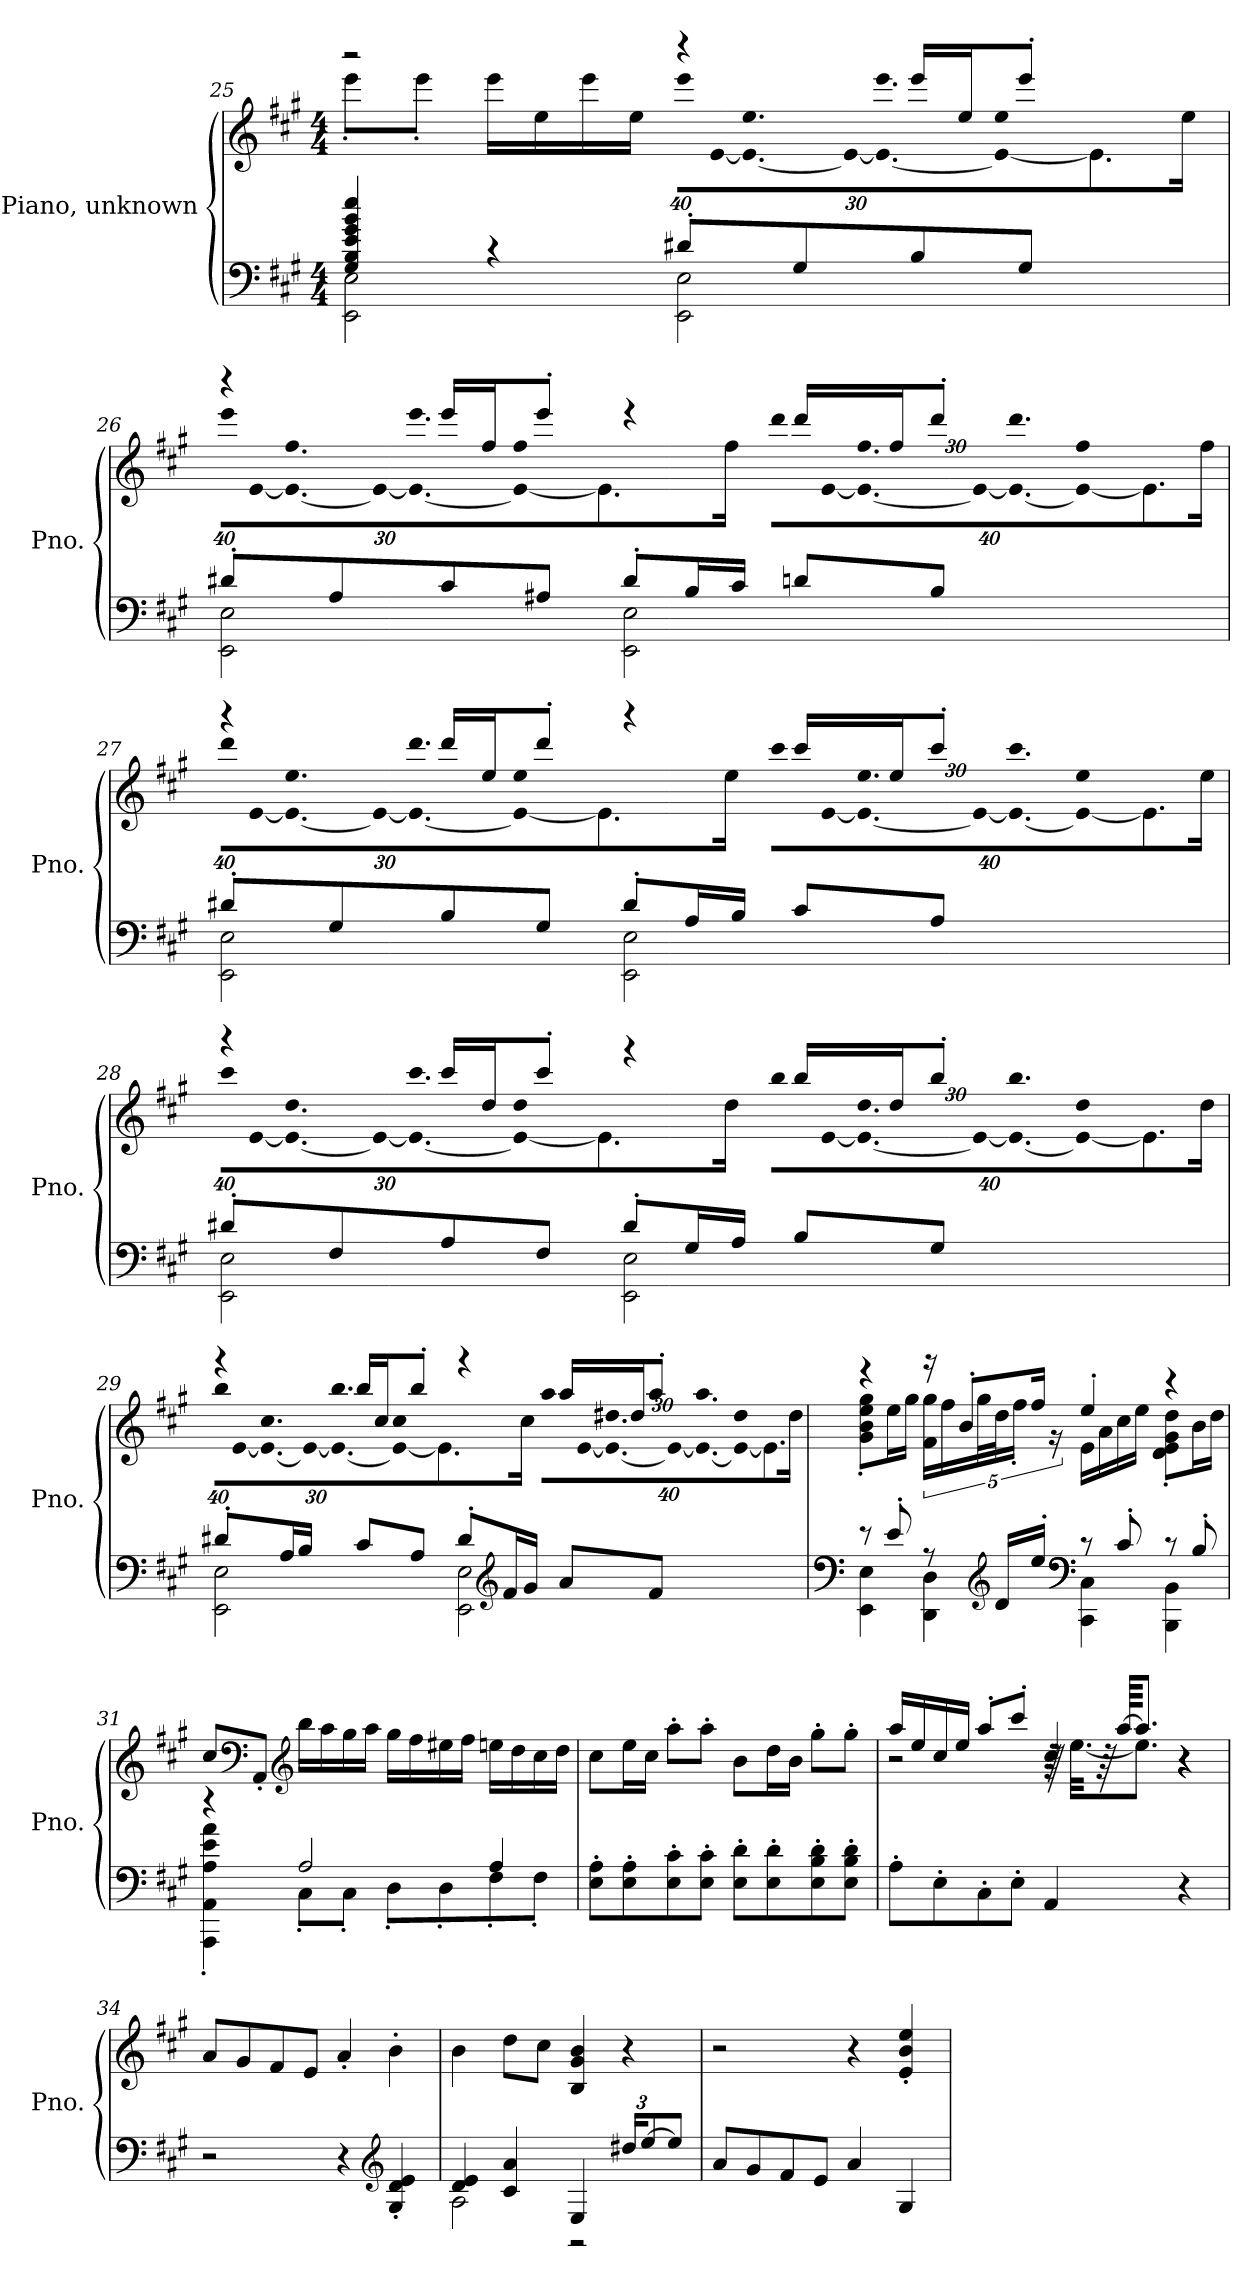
**kern	**kern
*part1	*part1
*staff2	*staff1
*I"Piano, unknown	*
*I'Pno.	*
!!LO:PB:g=z
*clefF4	*clefG2
*k[f#c#g#]	*k[f#c#g#]
*M4/4	*M4/4
=25	=25
*^	*^
4G#/ 4B/ 4e/ 4g#/ 4b/ 4ee/	2EE\ 2E\	2r	8eee'\L
.	.	.	8eee'\J
4r	.	.	16eee\LL
.	.	.	16ee\
.	.	.	16eee\
.	.	.	16ee\JJ
*	*	*	*Xbrackettup
!	!	!	!LO:N:vis=32
8d#X'/L	2EE\ 2E\	4r	640%23eee\LLL
!	!	!	!LO:N:vis=64
.	.	.	[960%17e\K
!	!	!	!LO:N:vis=32.
.	.	.	1920%103e\_ 1920%103ee\
!	!	!	!LO:N:vis=64
.	.	.	960%17e\K_
!	!	!	!LO:N:vis=32.
8G#/	.	.	1920%103e\_ 1920%103eee\J
!	!	!	!LO:N:vis=16
.	.	.	1920%137e\_ 1920%137ee\J
8B/	.	16eee/LL	8.e\]
.	.	16ee/J	.
8G#/J	.	8eee'/J	.
.	.	.	16ee\Jk
!!LO:LB:g=z	!!
=26	=26	=26	=26
!	!	!	!LO:N:vis=32
8d#X'/L	2EE\ 2E\	4r	640%23eee\LLL
!	!	!	!LO:N:vis=64
.	.	.	[960%17e\K
!	!	!	!LO:N:vis=32.
.	.	.	1920%103e\_ 1920%103ff#\
!	!	!	!LO:N:vis=64
.	.	.	960%17e\K_
!	!	!	!LO:N:vis=32.
8A/	.	.	1920%103e\_ 1920%103eee\J
!	!	!	!LO:N:vis=16
.	.	.	1920%137e\_ 1920%137ff#\J
8c#/	.	16eee/LL	8.e\]
.	.	16ff#/J	.
8A#X/J	.	8eee'/J	.
.	.	.	16ff#\Jk
!	!	!	!LO:N:vis=32
8d#'/L	2EE\ 2E\	4r	640%23ddd\LLL
!	!	!	!LO:N:vis=64
.	.	.	[960%17e\K
!	!	!	!LO:N:vis=32.
.	.	.	1920%103e\_ 1920%103ff#\
!	!	!	!LO:N:vis=64
.	.	.	960%17e\K_
!	!	!	!LO:N:vis=32.
16B/L	.	.	1920%103e\_ 1920%103ddd\J
!	!	!	!LO:N:vis=16
.	.	.	1920%137e\_ 1920%137ff#\J
16c#/JJ	.	.	.
8dn/L	.	16ddd/LL	8.e\]
.	.	16ff#/J	.
8B/J	.	8ddd'/J	.
.	.	.	16ff#\Jk
!!LO:LB:g=z	!!
=27	=27	=27	=27
!	!	!	!LO:N:vis=32
8d#X'/L	2EE\ 2E\	4r	640%23ddd\LLL
!	!	!	!LO:N:vis=64
.	.	.	[960%17e\K
!	!	!	!LO:N:vis=32.
.	.	.	1920%103e\_ 1920%103ee\
!	!	!	!LO:N:vis=64
.	.	.	960%17e\K_
!	!	!	!LO:N:vis=32.
8G#/	.	.	1920%103e\_ 1920%103ddd\J
!	!	!	!LO:N:vis=16
.	.	.	1920%137e\_ 1920%137ee\J
8B/	.	16ddd/LL	8.e\]
.	.	16ee/J	.
8G#/J	.	8ddd'/J	.
.	.	.	16ee\Jk
!	!	!	!LO:N:vis=32
8d#'/L	2EE\ 2E\	4r	640%23ccc#\LLL
!	!	!	!LO:N:vis=64
.	.	.	[960%17e\K
!	!	!	!LO:N:vis=32.
.	.	.	1920%103e\_ 1920%103ee\
!	!	!	!LO:N:vis=64
.	.	.	960%17e\K_
!	!	!	!LO:N:vis=32.
16A/L	.	.	1920%103e\_ 1920%103ccc#\J
!	!	!	!LO:N:vis=16
.	.	.	1920%137e\_ 1920%137ee\J
16B/JJ	.	.	.
8c#/L	.	16ccc#/LL	8.e\]
.	.	16ee/J	.
8A/J	.	8ccc#'/J	.
.	.	.	16ee\Jk
!!LO:LB:g=z	!!
=28	=28	=28	=28
!	!	!	!LO:N:vis=32
8d#X'/L	2EE\ 2E\	4r	640%23ccc#\LLL
!	!	!	!LO:N:vis=64
.	.	.	[960%17e\K
!	!	!	!LO:N:vis=32.
.	.	.	1920%103e\_ 1920%103dd\
!	!	!	!LO:N:vis=64
.	.	.	960%17e\K_
!	!	!	!LO:N:vis=32.
8F#/	.	.	1920%103e\_ 1920%103ccc#\J
!	!	!	!LO:N:vis=16
.	.	.	1920%137e\_ 1920%137dd\J
8A/	.	16ccc#/LL	8.e\]
.	.	16dd/J	.
8F#/J	.	8ccc#'/J	.
.	.	.	16dd\Jk
!	!	!	!LO:N:vis=32
8d#'/L	2EE\ 2E\	4r	640%23bb\LLL
!	!	!	!LO:N:vis=64
.	.	.	[960%17e\K
!	!	!	!LO:N:vis=32.
.	.	.	1920%103e\_ 1920%103dd\
!	!	!	!LO:N:vis=64
.	.	.	960%17e\K_
!	!	!	!LO:N:vis=32.
16G#/L	.	.	1920%103e\_ 1920%103bb\J
!	!	!	!LO:N:vis=16
.	.	.	1920%137e\_ 1920%137dd\J
16A/JJ	.	.	.
8B/L	.	16bb/LL	8.e\]
.	.	16dd/J	.
8G#/J	.	8bb'/J	.
.	.	.	16dd\Jk
!!LO:LB:g=z	!!
=29	=29	=29	=29
!	!	!	!LO:N:vis=32
8d#X'/L	2EE\ 2E\	4r	640%23bb\LLL
!	!	!	!LO:N:vis=64
.	.	.	[960%17e\K
!	!	!	!LO:N:vis=32.
.	.	.	1920%103e\_ 1920%103cc#\
!	!	!	!LO:N:vis=64
.	.	.	960%17e\K_
!	!	!	!LO:N:vis=32.
16A/L	.	.	1920%103e\_ 1920%103bb\J
!	!	!	!LO:N:vis=16
.	.	.	1920%137e\_ 1920%137cc#\J
16B/JJ	.	.	.
8c#/L	.	16bb/LL	8.e\]
.	.	16cc#/J	.
8A/J	.	8bb'/J	.
.	.	.	16cc#\Jk
!	!	!	!LO:N:vis=32
8d#'/L	2EE\ 2E\	4r	640%23aa\LLL
!	!	!	!LO:N:vis=64
.	.	.	[960%17e\K
!	!	!	!LO:N:vis=32.
.	.	.	1920%103e\_ 1920%103dd#X\
!	!	!	!LO:N:vis=64
.	.	.	960%17e\K_
*clefG2	*	*	*
!	!	!	!LO:N:vis=32.
16f#/L	.	.	1920%103e\_ 1920%103aa\J
!	!	!	!LO:N:vis=16
.	.	.	1920%137e\_ 1920%137dd#\J
16g#/JJ	.	.	.
8a/L	.	16aa/LL	8.e\]
.	.	16dd#/J	.
8f#/J	.	8aa'/J	.
.	.	.	16dd#\Jk
!!LO:LB:g=z	!!
=30	=30	=30	=30
*clefF4	*	*	*
8r	4EE\ 4E\	4r	8g#\' 8b\' 8ee\' 8gg#\'L
8e'/	.	.	16ee\L
.	.	.	16gg#\JJ
*	*	*	*brackettup
8r	4DD\ 4D\	16r	20f#\ 20gg#\LL
.	.	.	20ff#\
.	.	8b'/L	.
.	.	.	40gg#\L
*clefG2	*	*	*
16d/LL	.	.	40dd\J
.	.	.	20ff#'\JJ
16ee'/JJ	.	16ff#/Jk	.
.	.	.	20r
*clefF4	*	*	*
8r	4CC#\ 4C#\	4ee'/	16e\LL
.	.	.	16a\
8c#'/	.	.	16cc#\
.	.	.	16ee\JJ
8r	4BBB\ 4BB\	4r	8d\' 8e\' 8g#\' 8dd\'L
8B'/	.	.	16b\L
.	.	.	16dd\JJ
*	*	*v	*v
=31	=31	=31
4r	4AAA\' 4AA\' 4A\' 4e\' 4a\'	8cc#/L
*	*	*clefF4
.	.	8AA'/J
*	*	*clefG2
2A/	8C#'\L	16bb\LL
.	.	16aa\
.	8C#'\J	16gg#\
.	.	16aa\JJ
.	8D'\L	16gg#\LL
.	.	16ff#\
.	8D'\	16ee#X\
.	.	16ff#\JJ
4A/	8F#'\	16een\LL
.	.	16dd\
.	8F#'\J	16cc#\
.	.	16dd\JJ
*v	*v	*
!!LO:PB:g=z
=32	=32
8E\' 8A\'L	8cc#\L
8E\' 8A\'	16ee\L
.	16cc#\JJ
8E\' 8c#\'	8aa'\L
8E\' 8c#\'J	8aa'\J
8E\' 8d\'L	8b\L
8E\' 8d\'	16dd\L
.	16b\JJ
8E\' 8B\' 8d\'	8gg#'\L
8E\' 8B\' 8d\'J	8gg#'\J
=33	=33
*	*^
*	*	*^
8A'\L	16aa/LL	2r	2r
.	16ee/	.	.
8E'\	16cc#/	.	.
.	16ee/JJ	.	.
8C#'\	8aa'/L	.	.
8E'\J	8ccc#'/J	.	.
4AA/	32r	64r	4cc#/
.	.	[32.ee\KKL	.
.	64r	.	.
.	[64aa/KKKL	.	.
.	8.aa/J]	8.ee\J]	.
4r	4r	4r	4r
*	*v	*v	*v
=34	=34
2r	8a/L
.	8g#/
.	8f#/
.	8e/J
4r	4a'/
*clefG2	*
4G#/' 4d/' 4e/'	4b'\
!!LO:LB:g=z
=35	=35
*^	*
4d/ 4e/	2A\	4b\
4c#/ 4a/	.	8dd\L
.	.	8cc#\J
4E/	2r	4B/ 4g#/ 4b/
*Xbrackettup	*	*
24dd#X/KL	.	4r
[12ee/	.	.
8ee/J]	.	.
*v	*v	*
=36	=36
8a/L	2r
8g#/	.
8f#/	.
8e/J	.
4a/	4r
4G#/	4e/' 4b/' 4ee/'
=	=
*-	*-
